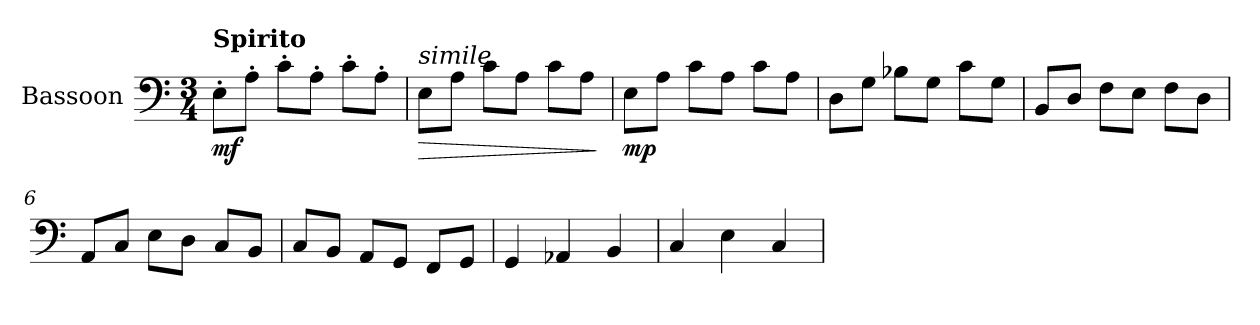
**kern	**dynam
*part1	*part1
*staff1	*staff1
*I"Bassoon	*
*I'Bsn.	*
*clefF4	*
*k[]	*
*M3/4	*
*MM144	*
=1	=1
!LO:TX:a:B:t=Spirito	!
!	!LO:DY:b
8E'\L	mf
8A'\J	.
8c'\L	.
8A'\J	.
8c'\L	.
8A'\J	.
=2	=2
!LO:TX:a:i:t=simile	!
!	!LO:HP:b
8E\L	>
8A\J	.
8c\L	.
8A\J	.
8c\L	.
8A\J	.
.	]
=3	=3
!	!LO:DY:b
8E\L	mp
8A\J	.
8c\L	.
8A\J	.
8c\L	.
8A\J	.
=4	=4
8D\L	.
8G\J	.
8B-X\L	.
8G\J	.
8c\L	.
8G\J	.
=5	=5
8BB/L	.
8D/J	.
8F\L	.
8E\J	.
8F\L	.
8D\J	.
!!LO:LB:g=z
=6	=6
8AA/L	.
8C/J	.
8E\L	.
8D\J	.
8C/L	.
8BB/J	.
=7	=7
8C/L	.
8BB/J	.
8AA/L	.
8GG/J	.
8FF/L	.
8GG/J	.
=8	=8
4GG/	.
4AA-X/	.
4BB/	.
=9	=9
4C/	.
4E\	.
4C/	.
=	=
*-	*-
